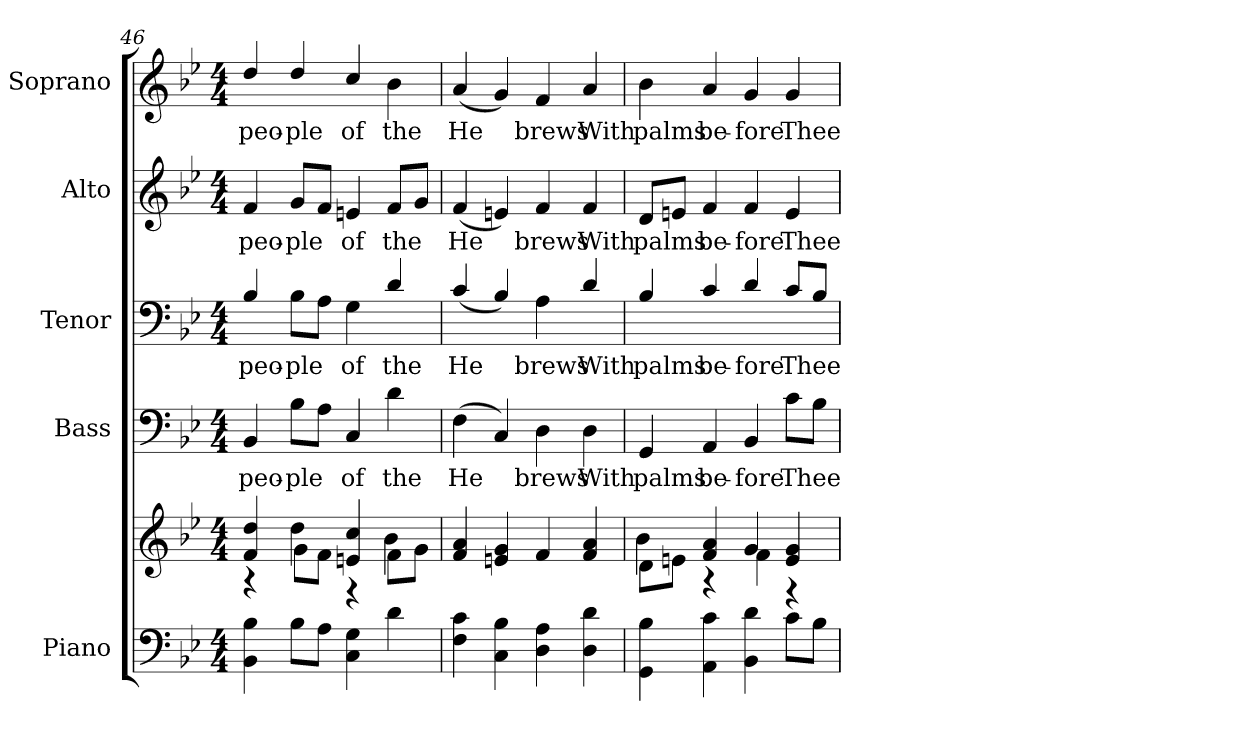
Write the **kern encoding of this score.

**kern	**kern	**kern	**text	**kern	**text	**kern	**text	**kern	**text
*part5	*part5	*part4	*part4	*part3	*part3	*part2	*part2	*part1	*part1
*staff6	*staff5	*staff4	*staff4	*staff3	*staff3	*staff2	*staff2	*staff1	*staff1
*I"Piano	*	*I"Bass	*	*I"Tenor	*	*I"Alto	*	*I"Soprano	*
*I'Pno.	*	*I'B.	*	*	*	*I'A.	*	*I'S.	*
*clefF4	*clefG2	*clefF4	*	*clefF4	*	*clefG2	*	*clefG2	*
*k[b-e-]	*k[b-e-]	*k[b-e-]	*	*k[b-e-]	*	*k[b-e-]	*	*k[b-e-]	*
*B-:	*B-:	*B-:	*	*B-:	*	*B-:	*	*B-:	*
*M4/4	*M4/4	*M4/4	*	*M4/4	*	*M4/4	*	*M4/4	*
=46	=46	=46	=46	=46	=46	=46	=46	=46	=46
*	*^	*	*	*	*	*	*	*	*
!	!	!	!	!LO:LY:b:color=#000000	!	!	!	!	!	!
!	!	!	!	!	!	!LO:LY:b:color=#000000	!	!	!	!
!	!	!	!	!	!	!	!	!LO:LY:b:color=#000000	!	!
!	!	!	!	!	!	!	!	!	!	!LO:LY:b:color=#000000
4BB-i\ 4B-i	4fi/ 4ddi	4r	4BB-i/	peo-	4B-i/	peo-	4fi/	peo-	4ddi/	peo-
!	!	!	!	!LO:LY:b:color=#000000	!	!	!	!	!	!
!	!	!	!	!	!	!LO:LY:b:color=#000000	!	!	!	!
!	!	!	!	!	!	!	!	!LO:LY:b:color=#000000	!	!
!	!	!	!	!	!	!	!	!	!	!LO:LY:b:color=#000000
8B-i\L	4ddi\	8gi\L	8B-i\L	-ple	8B-i\L	-ple	8gi/L	-ple	4ddi/	-ple
8Ai\J	.	8fi\J	8Ai\J	.	8Ai\J	.	8fi/J	.	.	.
!	!	!	!	!LO:LY:b:color=#000000	!	!	!	!	!	!
!	!	!	!	!	!	!LO:LY:b:color=#000000	!	!	!	!
!	!	!	!	!	!	!	!	!LO:LY:b:color=#000000	!	!
!	!	!	!	!	!	!	!	!	!	!LO:LY:b:color=#000000
4Ci\ 4Gi	4eni/ 4cci	4r	4Ci/	of	4Gi\	of	4eni/	of	4cci/	of
!	!	!	!	!LO:LY:b:color=#000000	!	!	!	!	!	!
!	!	!	!	!	!	!LO:LY:b:color=#000000	!	!	!	!
!	!	!	!	!	!	!	!	!LO:LY:b:color=#000000	!	!
!	!	!	!	!	!	!	!	!	!	!LO:LY:b:color=#000000
4di\	8fi\L	4b-i\	4di\	the	4di/	the	8fi/L	the	4b-i\	the
.	8gi\J	.	.	.	.	.	8gi/J	.	.	.
*	*v	*v	*	*	*	*	*	*	*	*
!!LO:PB:g=z
=47	=47	=47	=47	=47	=47	=47	=47	=47	=47
!	!	!	!LO:LY:b:color=#000000	!	!	!	!	!	!
!	!	!	!	!	!LO:LY:b:color=#000000	!	!	!	!
!	!	!	!	!	!	!	!LO:LY:b:color=#000000	!	!
!	!	!	!	!	!	!	!	!	!LO:LY:b:color=#000000
4Fi\ 4ci	4fi/ 4ai	(4Fi\	He	(4ci/	He	(4fi/	He	(4ai/	He
4Ci\ 4B-i	4eni/ 4gi	4Ci/)	.	4B-i/)	.	4eni/)	.	4gi/)	.
!	!	!	!LO:LY:b:color=#000000	!	!	!	!	!	!
!	!	!	!	!	!LO:LY:b:color=#000000	!	!	!	!
!	!	!	!	!	!	!	!LO:LY:b:color=#000000	!	!
!	!	!	!	!	!	!	!	!	!LO:LY:b:color=#000000
4Di\ 4Ai	4fi/	4Di\	brews	4Ai\	brews	4fi/	brews	4fi/	brews
!	!	!	!LO:LY:b:color=#000000	!	!	!	!	!	!
!	!	!	!	!	!LO:LY:b:color=#000000	!	!	!	!
!	!	!	!	!	!	!	!LO:LY:b:color=#000000	!	!
!	!	!	!	!	!	!	!	!	!LO:LY:b:color=#000000
4Di\ 4di	4fi/ 4ai	4Di\	With	4di/	With	4fi/	With	4ai/	With
=48	=48	=48	=48	=48	=48	=48	=48	=48	=48
*	*^	*	*	*	*	*	*	*	*
!	!	!	!	!LO:LY:b:color=#000000	!	!	!	!	!	!
!	!	!	!	!	!	!LO:LY:b:color=#000000	!	!	!	!
!	!	!	!	!	!	!	!	!LO:LY:b:color=#000000	!	!
!	!	!	!	!	!	!	!	!	!	!LO:LY:b:color=#000000
4GGi\ 4B-i	8di\L	4b-i\	4GGi/	palms	4B-i/	palms	8di/L	palms	4b-i\	palms
.	8eni\J	.	.	.	.	.	8eni/J	.	.	.
!	!	!	!	!LO:LY:b:color=#000000	!	!	!	!	!	!
!	!	!	!	!	!	!LO:LY:b:color=#000000	!	!	!	!
!	!	!	!	!	!	!	!	!LO:LY:b:color=#000000	!	!
!	!	!	!	!	!	!	!	!	!	!LO:LY:b:color=#000000
4AAi\ 4ci	4fi/ 4ai	4r	4AAi/	be-	4ci/	be-	4fi/	be-	4ai/	be-
!	!	!	!	!LO:LY:b:color=#000000	!	!	!	!	!	!
!	!	!	!	!	!	!LO:LY:b:color=#000000	!	!	!	!
!	!	!	!	!	!	!	!	!LO:LY:b:color=#000000	!	!
!	!	!	!	!	!	!	!	!	!	!LO:LY:b:color=#000000
4BB-i\ 4di	4gi/	4fi\	4BB-i/	-fore	4di/	-fore	4fi/	-fore	4gi/	-fore
!	!	!	!	!LO:LY:b:color=#000000	!	!	!	!	!	!
!	!	!	!	!	!	!LO:LY:b:color=#000000	!	!	!	!
!	!	!	!	!	!	!	!	!LO:LY:b:color=#000000	!	!
!	!	!	!	!	!	!	!	!	!	!LO:LY:b:color=#000000
8ci\L	4ei/ 4gi	4r	8ci\L	Thee	8ci/L	Thee	4ei/	Thee	4gi/	Thee
8B-i\J	.	.	8B-i\J	.	8B-i/J	.	.	.	.	.
*	*v	*v	*	*	*	*	*	*	*	*
=	=	=	=	=	=	=	=	=	=
*-	*-	*-	*-	*-	*-	*-	*-	*-	*-
